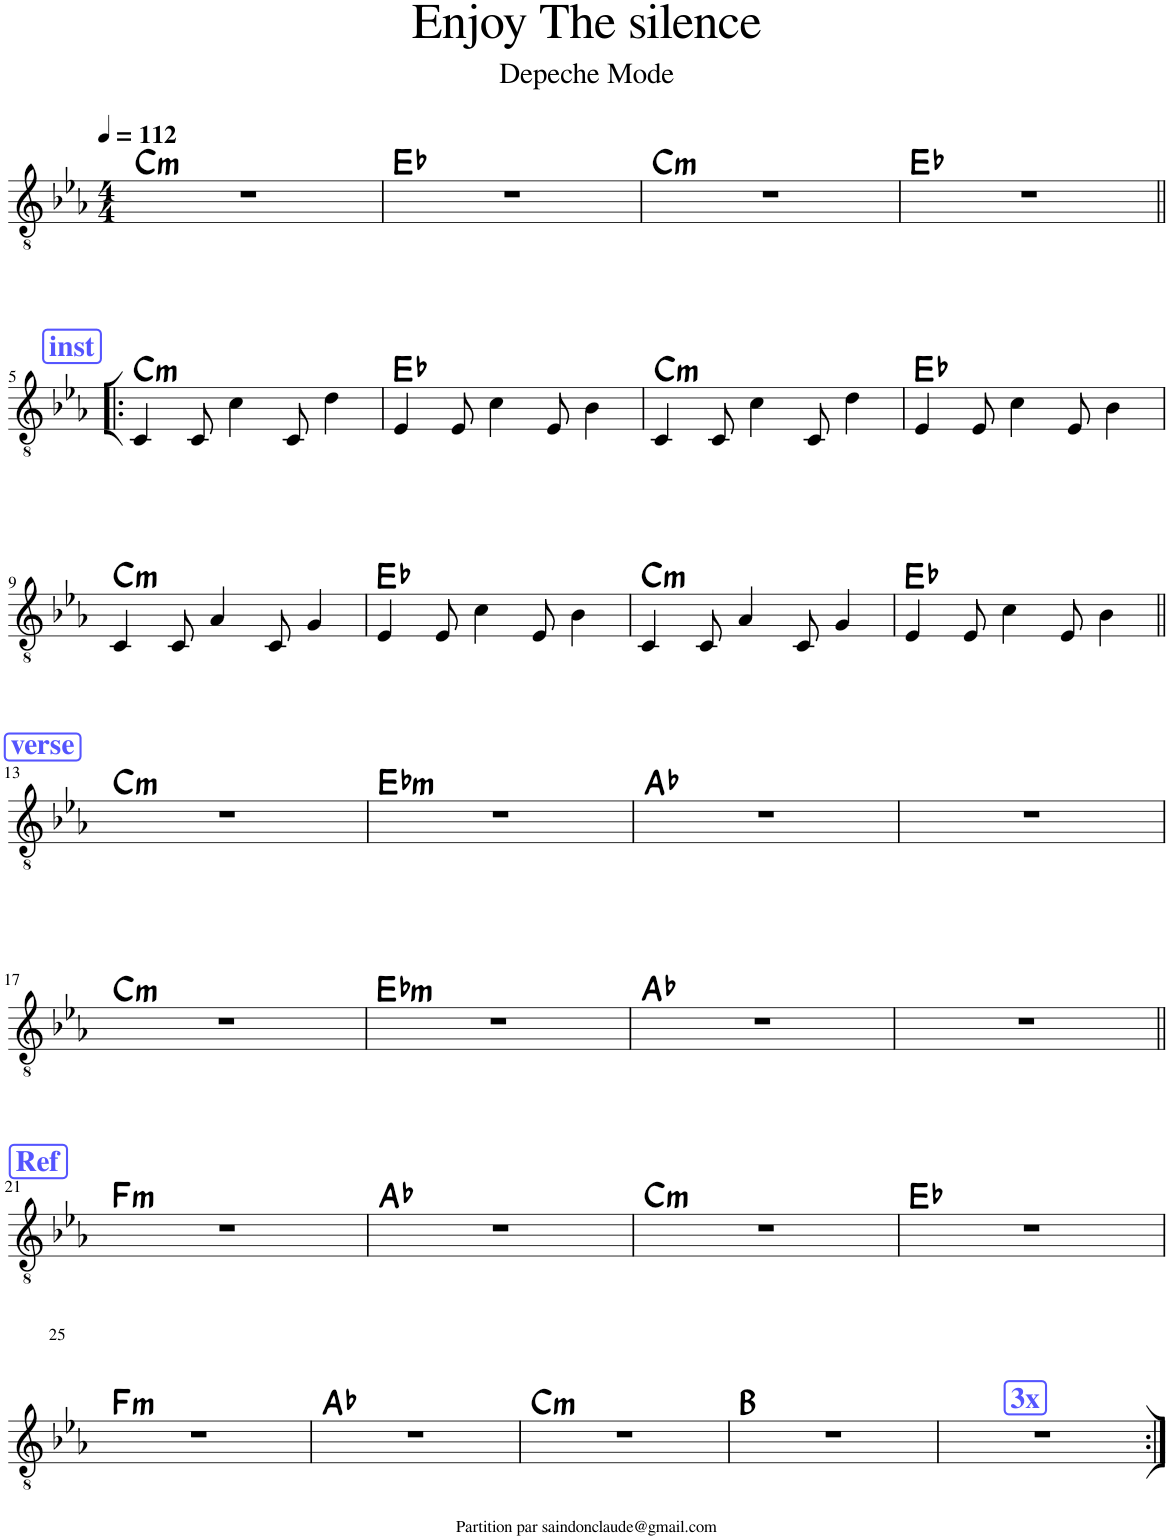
**kern	**harte
*part1	*part1
*staff1	*
*I"Classical Guitar	*
*I'Guit.	*
*clefGv2	*
*k[b-e-a-]	*
*M4/4	*
*MM112	*
=1	=1
!	!LO:H:kt=m
1r	C:min
=2	=2
1r	Eb:maj
=3	=3
!	!LO:H:kt=m
1r	C:min
=4	=4
1r	Eb:maj
!!LO:LB:g=z
!!LO:REH:place=s1:a:B:cj:color=#5555FF:fs=14:t=inst
=5!|:	=5!|:
!	!LO:H:kt=m
4C/	C:min
8C/	.
4c\	.
8C/	.
4d\	.
=6	=6
4E-/	Eb:maj
8E-/	.
4c\	.
8E-/	.
4B-\	.
=7	=7
!	!LO:H:kt=m
4C/	C:min
8C/	.
4c\	.
8C/	.
4d\	.
=8	=8
4E-/	Eb:maj
8E-/	.
4c\	.
8E-/	.
4B-\	.
!!LO:LB:g=z
=9	=9
!	!LO:H:kt=m
4C/	C:min
8C/	.
4A-/	.
8C/	.
4G/	.
=10	=10
4E-/	Eb:maj
8E-/	.
4c\	.
8E-/	.
4B-\	.
=11	=11
!	!LO:H:kt=m
4C/	C:min
8C/	.
4A-/	.
8C/	.
4G/	.
=12	=12
4E-/	Eb:maj
8E-/	.
4c\	.
8E-/	.
4B-\	.
!!LO:LB:g=z
!!LO:REH:place=s1:a:B:cj:color=#5555FF:fs=14:t=verse
=13||	=13||
!	!LO:H:kt=m
1r	C:min
=14	=14
!	!LO:H:kt=m
1r	Eb:min
=15	=15
1r	Ab:maj
=16	=16
1r	.
!!LO:LB:g=z
=17	=17
!	!LO:H:kt=m
1r	C:min
=18	=18
!	!LO:H:kt=m
1r	Eb:min
=19	=19
1r	Ab:maj
=20	=20
1r	.
!!LO:LB:g=z
!!LO:REH:place=s1:a:B:cj:color=#5555FF:fs=14:t=Ref
=21||	=21||
!	!LO:H:kt=m
1r	F:min
=22	=22
1r	Ab:maj
=23	=23
!	!LO:H:kt=m
1r	C:min
=24	=24
1r	Eb:maj
!!LO:LB:g=z
=25	=25
!	!LO:H:kt=m
1r	F:min
=26	=26
1r	Ab:maj
=27	=27
!	!LO:H:kt=m
1r	C:min
=28	=28
1r	B:maj
!!LO:REH:place=s1:a:B:cj:color=#5555FF:fs=14:t=3x
=29	=29
1r	.
=:|!	=:|!
*-	*-
